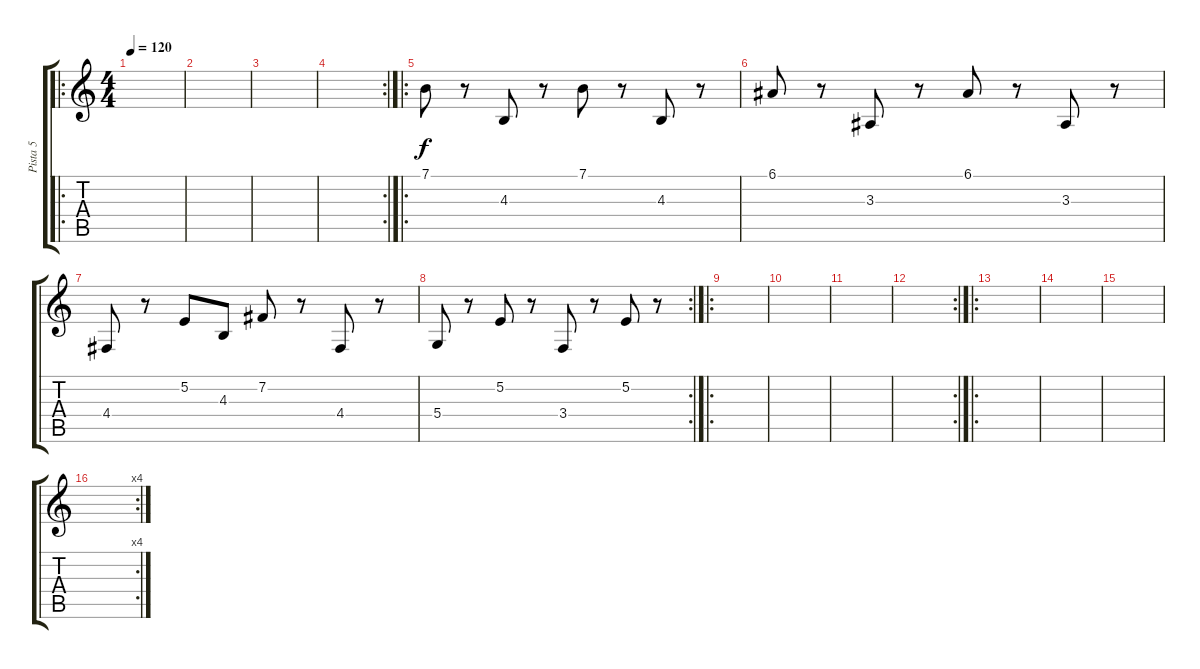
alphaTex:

\track ("Pista 5" "Pista 5") {instrument fx4atmosphere}
\staff {score tabs}
\tuning (E4 B3 G3 D3 A2 E2) {hide}
\ro
\ts (4 4)
\tempo 120
\clef g2
\ks c
|
|
|
\rc 2
|
\ro
7.1.8 r.8 4.3.8 r.8 7.1.8 r.8 4.3.8 r.8 |
6.1.8 r.8 3.3.8 r.8 6.1.8 r.8 3.3.8 r.8 |
4.4.8 r.8 5.2.8 4.3.8 7.2.8 r.8 4.4.8 r.8 |
\rc 2
5.4.8 r.8 5.2.8 r.8 3.4.8 r.8 5.2.8 r.8 |
\ro
|
|
|
\rc 2
|
\ro
|
|
|
\rc 4
